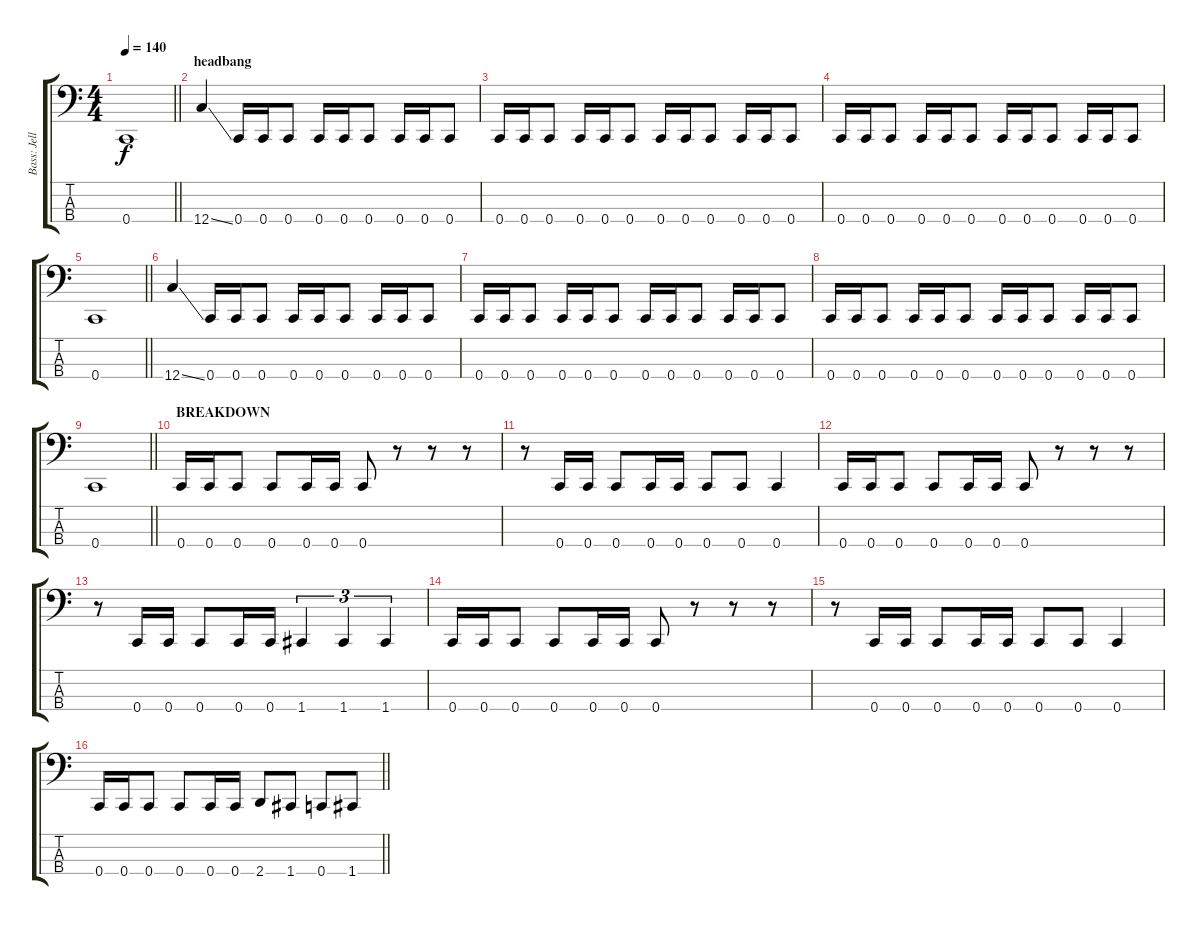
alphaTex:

\track ("Bass: Jelle" "Bass: Jell") {instrument electricbasspick}
\staff {score tabs}
\tuning (F2 C2 G1 C1) {hide}
\ts (4 4)
\tempo 140
\clef f4
\barLineRight lightlight
\ks c
0.4.1{dy f} |
\section ("" "headbang")
12.4{ss}.4 0.4.16 0.4.16 0.4.8 0.4.16 0.4.16 0.4.8 0.4.16 0.4.16 0.4.8 |
0.4.16 0.4.16 0.4.8 0.4.16 0.4.16 0.4.8 0.4.16 0.4.16 0.4.8 0.4.16 0.4.16 0.4.8 |
0.4.16 0.4.16 0.4.8 0.4.16 0.4.16 0.4.8 0.4.16 0.4.16 0.4.8 0.4.16 0.4.16 0.4.8 |
\barLineRight lightlight
0.4.1 |
12.4{ss}.4 0.4.16 0.4.16 0.4.8 0.4.16 0.4.16 0.4.8 0.4.16 0.4.16 0.4.8 |
0.4.16 0.4.16 0.4.8 0.4.16 0.4.16 0.4.8 0.4.16 0.4.16 0.4.8 0.4.16 0.4.16 0.4.8 |
0.4.16 0.4.16 0.4.8 0.4.16 0.4.16 0.4.8 0.4.16 0.4.16 0.4.8 0.4.16 0.4.16 0.4.8 |
\barLineRight lightlight
0.4.1 |
\section ("" "BREAKDOWN")
0.4.16 0.4.16 0.4.8 0.4.8 0.4.16 0.4.16 0.4.8 r.8 r.8 r.8 |
r.8 0.4.16 0.4.16 0.4.8 0.4.16 0.4.16 0.4.8 0.4.8 0.4.4 |
0.4.16 0.4.16 0.4.8 0.4.8 0.4.16 0.4.16 0.4.8 r.8 r.8 r.8 |
r.8 0.4.16 0.4.16 0.4.8 0.4.16 0.4.16 1.4.4{tu (3 2)} 1.4.4{tu (3 2)} 1.4.4{tu (3 2)} |
0.4.16 0.4.16 0.4.8 0.4.8 0.4.16 0.4.16 0.4.8 r.8 r.8 r.8 |
r.8 0.4.16 0.4.16 0.4.8 0.4.16 0.4.16 0.4.8 0.4.8 0.4.4 |
\barLineRight lightlight
0.4.16 0.4.16 0.4.8 0.4.8 0.4.16 0.4.16 2.4.8 1.4.8 0.4.8 1.4.8
